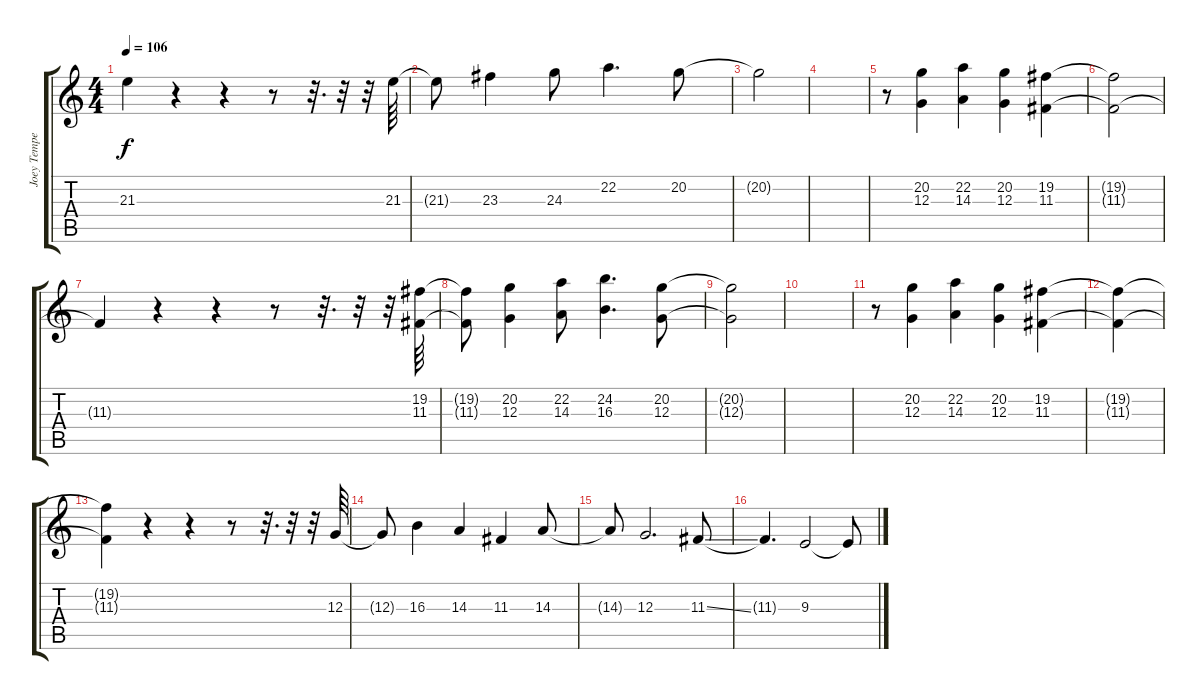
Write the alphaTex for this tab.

\track ("Joey Tempest" "Joey Tempe") {instrument lead1square}
\staff {score tabs}
\tuning (E4 B3 G3 D3 A2 E2) {hide}
\ts (4 4)
\tempo 106
\clef g2
\ks c
21.3{t}.4{dy f} r.4 r.4 r.8 r.32{d} r.32 r.32 21.3.64 |
21.3{t}.8 23.3.4 24.3.8 22.2.4{d} 20.2.8 |
20.2{t}.2 |
|
r.8 (20.2 12.3).4 (22.2 14.3).4 (20.2 12.3).4 (19.2 11.3).4 |
(19.2{t} 11.3{t}).2 |
11.3{t}.4 r.4 r.4 r.8 r.32{d} r.32 r.32 (19.2 11.3).64 |
(19.2{t} 11.3{t}).8 (20.2 12.3).4 (22.2 14.3).8 (24.2 16.3).4{d} (20.2 12.3).8 |
(20.2{t} 12.3{t}).2 |
|
r.8 (20.2 12.3).4 (22.2 14.3).4 (20.2 12.3).4 (19.2 11.3).4 |
(19.2{t} 11.3{t}).4 |
(19.2{t} 11.3{t}).4 r.4 r.4 r.8 r.32{d} r.32 r.32 12.3.64 |
12.3{t}.8 16.3.4 14.3.4 11.3.4 14.3.8 |
14.3{t}.8 12.3.2{d} 11.3{ss}.8 |
11.3{t}.4{d} 9.3.2 9.3{t}.8
